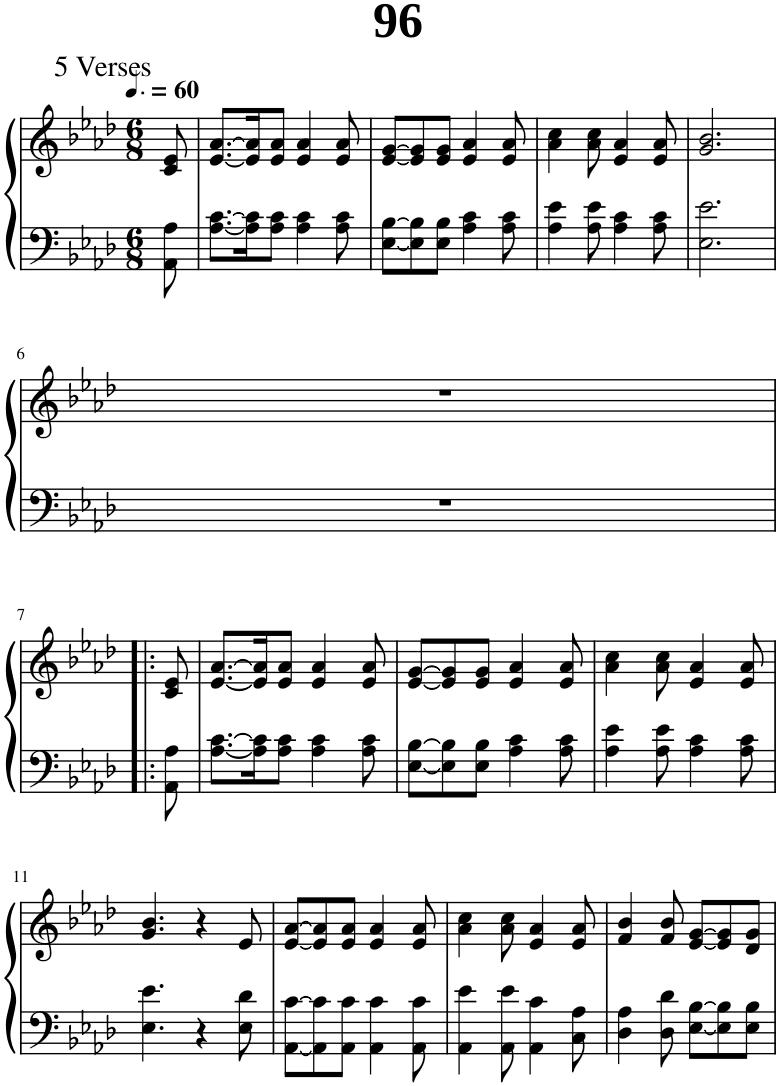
**kern	**kern
*part1	*part1
*staff2	*staff1
*I"Piano	*
*I'Pno.	*
*clefF4	*clefG2
*k[b-e-a-d-]	*k[b-e-a-d-]
*M6/8	*M6/8
*MM90	*MM90
=1	=1
8AA-\ 8A-\	8c/ 8e-/
=2	=2
[8.A-\ [8.c\L	[8.e-/ [8.a-/L
16A-\] 16c\]K	16e-/] 16a-/]K
8A-\ 8c\J	8e-/ 8a-/J
4A-\ 4c\	4e-/ 4a-/
8A-\ 8c\	8e-/ 8a-/
=3	=3
[8E-\ [8B-\L	[8e-/ [8g/L
8E-\] 8B-\]	8e-/] 8g/]
8E-\ 8B-\J	8e-/ 8g/J
4A-\ 4c\	4e-/ 4a-/
8A-\ 8c\	8e-/ 8a-/
=4	=4
4A-\ 4e-\	4a-\ 4cc\
8A-\ 8e-\	8a-\ 8cc\
4A-\ 4c\	4e-/ 4a-/
8A-\ 8c\	8e-/ 8a-/
=5	=5
2.E-\ 2.e-\	2.g/ 2.b-/
!!LO:LB:g=z
=6	=6
4r	2.r
2ryy	.
!!LO:LB:g=z
=7!|:	=7!|:
8AA-\ 8A-\	8c/ 8e-/
=8	=8
[8.A-\ [8.c\L	[8.e-/ [8.a-/L
16A-\] 16c\]K	16e-/] 16a-/]K
8A-\ 8c\J	8e-/ 8a-/J
4A-\ 4c\	4e-/ 4a-/
8A-\ 8c\	8e-/ 8a-/
=9	=9
[8E-\ [8B-\L	[8e-/ [8g/L
8E-\] 8B-\]	8e-/] 8g/]
8E-\ 8B-\J	8e-/ 8g/J
4A-\ 4c\	4e-/ 4a-/
8A-\ 8c\	8e-/ 8a-/
=10	=10
4A-\ 4e-\	4a-\ 4cc\
8A-\ 8e-\	8a-\ 8cc\
4A-\ 4c\	4e-/ 4a-/
8A-\ 8c\	8e-/ 8a-/
!!LO:LB:g=z
=11	=11
4.E-\ 4.e-\	4.g/ 4.b-/
4r	4r
8E-\ 8d-\	8e-/
=12	=12
[8AA-\ [8c\L	[8e-/ [8a-/L
8AA-\] 8c\]	8e-/] 8a-/]
8AA-\ 8c\J	8e-/ 8a-/J
4AA-\ 4c\	4e-/ 4a-/
8AA-\ 8c\	8e-/ 8a-/
=13	=13
4AA-\ 4e-\	4a-\ 4cc\
8AA-\ 8e-\	8a-\ 8cc\
4AA-\ 4c\	4e-/ 4a-/
8C\ 8A-\	8e-/ 8a-/
=14	=14
4D-\ 4A-\	4f/ 4b-/
8D-\ 8d-\	8f/ 8b-/
[8E-\ [8B-\L	[8e-/ [8g/L
8E-\] 8B-\]	8e-/] 8g/]
8E-\ 8B-\J	8d-/ 8g/J
=	=
*-	*-
